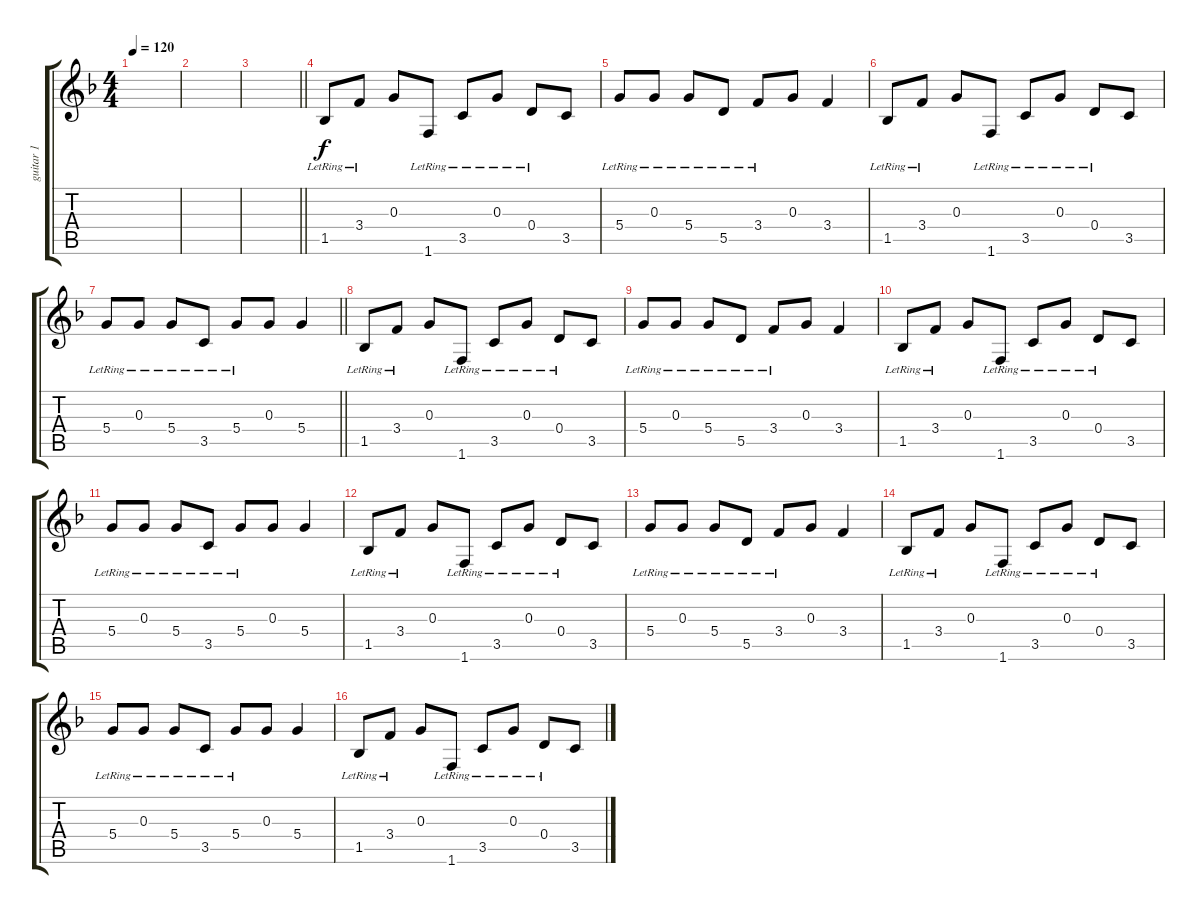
\track ("guitar 1" "guitar 1") {instrument electricguitarjazz}
\staff {score tabs}
\tuning (E4 B3 G3 D3 A2 E2) {hide}
\ts (4 4)
\tempo 120
\clef g2
\ks f
|
|
\barLineRight lightlight
|
1.5{lr}.8 3.4{lr}.8 0.3.8 1.6{lr}.8 3.5{lr}.8 0.3{lr}.8 0.4{lr}.8 3.5.8 |
5.4{lr}.8 0.3{lr}.8 5.4{lr}.8 5.5{lr}.8 3.4{lr}.8 0.3.8 3.4.4 |
1.5{lr}.8 3.4{lr}.8 0.3.8 1.6{lr}.8 3.5{lr}.8 0.3{lr}.8 0.4{lr}.8 3.5.8 |
\barLineRight lightlight
5.4{lr}.8 0.3{lr}.8 5.4{lr}.8 3.5{lr}.8 5.4{lr}.8 0.3.8 5.4.4 |
1.5{lr}.8 3.4{lr}.8 0.3.8 1.6{lr}.8 3.5{lr}.8 0.3{lr}.8 0.4{lr}.8 3.5.8 |
5.4{lr}.8 0.3{lr}.8 5.4{lr}.8 5.5{lr}.8 3.4{lr}.8 0.3.8 3.4.4 |
1.5{lr}.8 3.4{lr}.8 0.3.8 1.6{lr}.8 3.5{lr}.8 0.3{lr}.8 0.4{lr}.8 3.5.8 |
5.4{lr}.8 0.3{lr}.8 5.4{lr}.8 3.5{lr}.8 5.4{lr}.8 0.3.8 5.4.4 |
1.5{lr}.8 3.4{lr}.8 0.3.8 1.6{lr}.8 3.5{lr}.8 0.3{lr}.8 0.4{lr}.8 3.5.8 |
5.4{lr}.8 0.3{lr}.8 5.4{lr}.8 5.5{lr}.8 3.4{lr}.8 0.3.8 3.4.4 |
1.5{lr}.8 3.4{lr}.8 0.3.8 1.6{lr}.8 3.5{lr}.8 0.3{lr}.8 0.4{lr}.8 3.5.8 |
5.4{lr}.8 0.3{lr}.8 5.4{lr}.8 3.5{lr}.8 5.4{lr}.8 0.3.8 5.4.4 |
1.5{lr}.8 3.4{lr}.8 0.3.8 1.6{lr}.8 3.5{lr}.8 0.3{lr}.8 0.4{lr}.8 3.5.8
